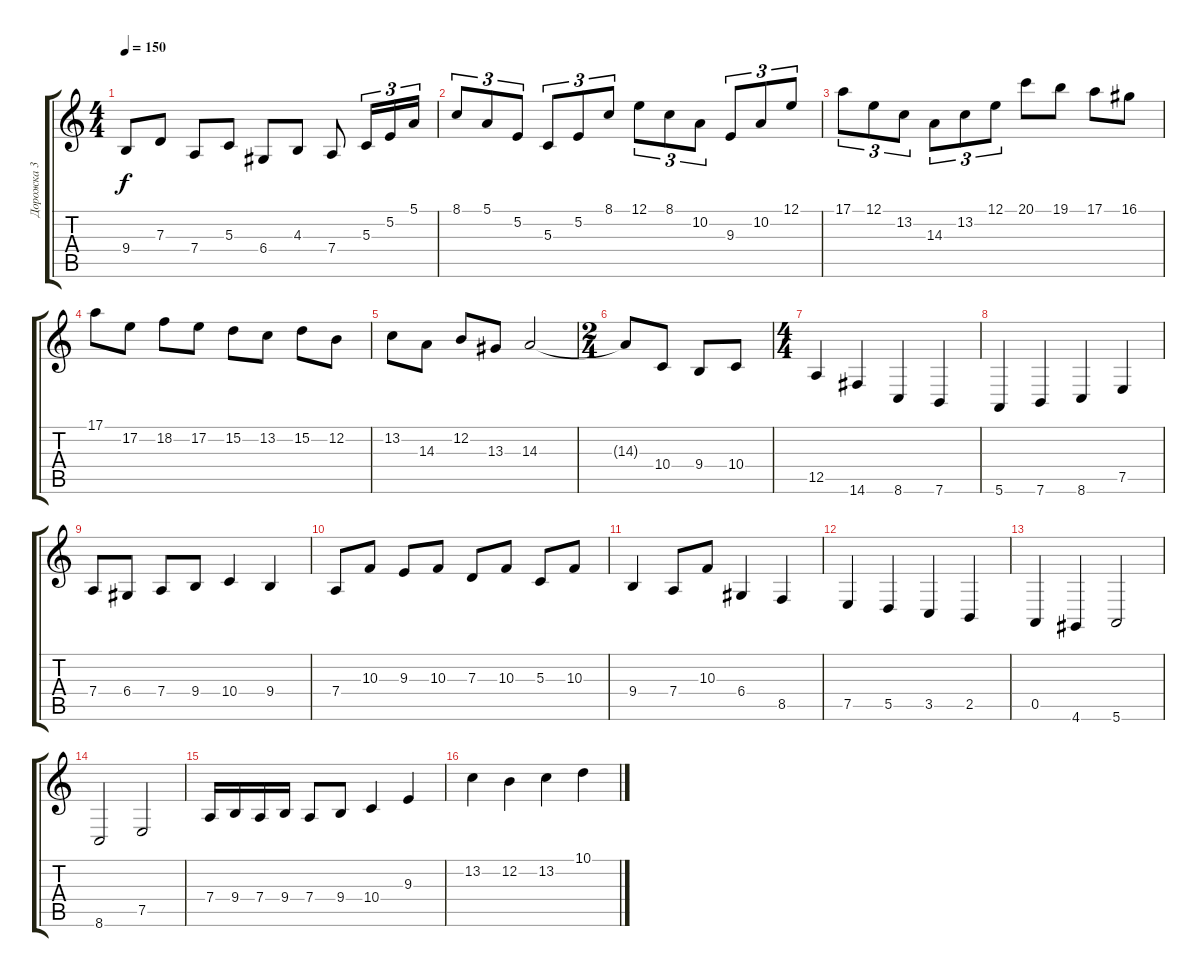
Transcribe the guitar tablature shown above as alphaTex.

\track ("Дорожка 3" "Дорожка 3") {instrument violin}
\staff {score tabs}
\tuning (E4 B3 G3 D3 A2 E2) {hide}
\ts (4 4)
\tempo 150
\clef g2
\ks c
9.4.8{dy f} 7.3.8 7.4.8 5.3.8 6.4.8 4.3.8 7.4.8 5.3.16{tu (3 2)} 5.2.16{tu (3 2)} 5.1.16{tu (3 2)} |
8.1.8{tu (3 2)} 5.1.8{tu (3 2)} 5.2.8{tu (3 2)} 5.3.8{tu (3 2)} 5.2.8{tu (3 2)} 8.1.8{tu (3 2)} 12.1.8{tu (3 2)} 8.1.8{tu (3 2)} 10.2.8{tu (3 2)} 9.3.8{tu (3 2)} 10.2.8{tu (3 2)} 12.1.8{tu (3 2)} |
17.1.8{tu (3 2)} 12.1.8{tu (3 2)} 13.2.8{tu (3 2)} 14.3.8{tu (3 2)} 13.2.8{tu (3 2)} 12.1.8{tu (3 2)} 20.1.8 19.1.8 17.1.8 16.1.8 |
17.1.8 17.2.8 18.2.8 17.2.8 15.2.8 13.2.8 15.2.8 12.2.8 |
13.2.8 14.3.8 12.2.8 13.3.8 14.3.2 |
\ts (2 4)
14.3{t}.8 10.4.8 9.4.8 10.4.8 |
\ts (4 4)
12.5.4 14.6.4 8.6.4 7.6.4 |
5.6.4 7.6.4 8.6.4 7.5.4 |
7.4.8 6.4.8 7.4.8 9.4.8 10.4.4 9.4.4 |
7.4.8 10.3.8 9.3.8 10.3.8 7.3.8 10.3.8 5.3.8 10.3.8 |
9.4.4 7.4.8 10.3.8 6.4.4 8.5.4 |
7.5.4 5.5.4 3.5.4 2.5.4 |
0.5.4 4.6.4 5.6.2 |
8.6.2 7.5.2 |
7.4.16 9.4.16 7.4.16 9.4.16 7.4.8 9.4.8 10.4.4 9.3.4 |
13.2.4 12.2.4 13.2.4 10.1.4
